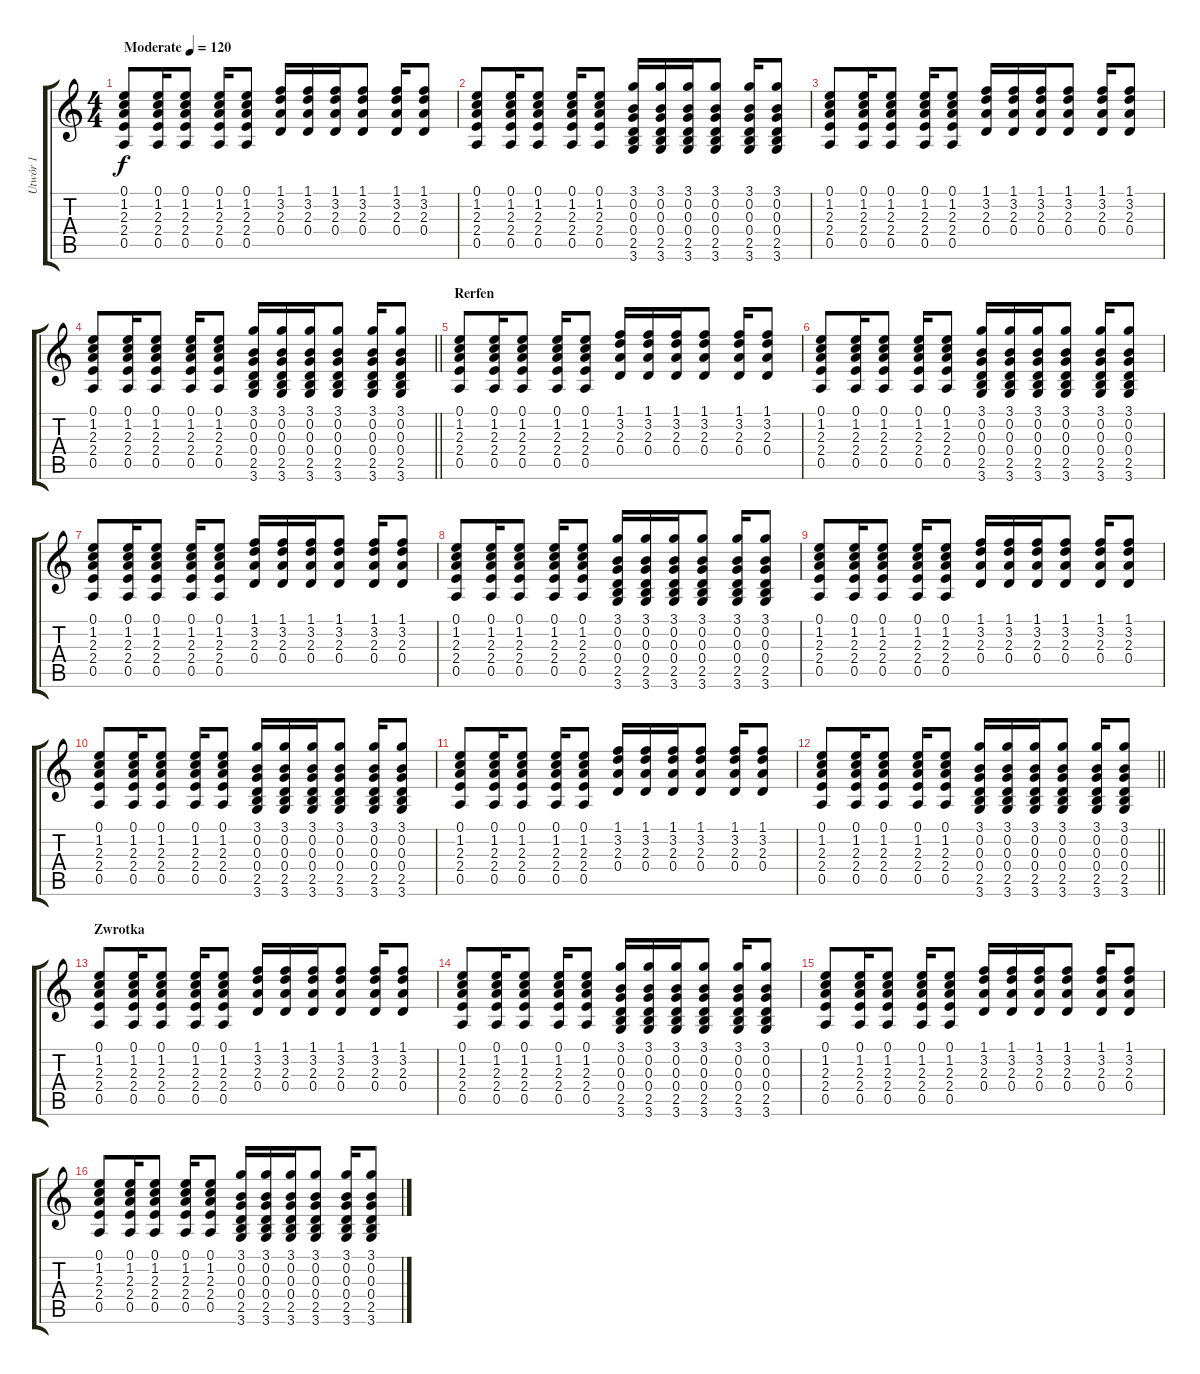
\track ("Utwór 1" "Utwór 1") {instrument electricguitarclean}
\staff {score tabs}
\tuning (E4 B3 G3 D3 A2 E2) {hide}
\ts (4 4)
\tempo (120 "Moderate")
\clef g2
\ks c
(0.1 1.2 2.3 2.4 0.5).8{dy f instrument electricguitarclean} (0.1 1.2 2.3 2.4 0.5).16 (0.1 1.2 2.3 2.4 0.5).8 (0.1 1.2 2.3 2.4 0.5).16 (0.1 1.2 2.3 2.4 0.5).8 (1.1 3.2 2.3 0.4).16 (1.1 3.2 2.3 0.4).16 (1.1 3.2 2.3 0.4).16 (1.1 3.2 2.3 0.4).8 (1.1 3.2 2.3 0.4).16 (1.1 3.2 2.3 0.4).8 |
(0.1 1.2 2.3 2.4 0.5).8 (0.1 1.2 2.3 2.4 0.5).16 (0.1 1.2 2.3 2.4 0.5).8 (0.1 1.2 2.3 2.4 0.5).16 (0.1 1.2 2.3 2.4 0.5).8 (3.1 0.2 0.3 0.4 2.5 3.6).16 (3.1 0.2 0.3 0.4 2.5 3.6).16 (3.1 0.2 0.3 0.4 2.5 3.6).16 (3.1 0.2 0.3 0.4 2.5 3.6).8 (3.1 0.2 0.3 0.4 2.5 3.6).16 (3.1 0.2 0.3 0.4 2.5 3.6).8 |
(0.1 1.2 2.3 2.4 0.5).8 (0.1 1.2 2.3 2.4 0.5).16 (0.1 1.2 2.3 2.4 0.5).8 (0.1 1.2 2.3 2.4 0.5).16 (0.1 1.2 2.3 2.4 0.5).8 (1.1 3.2 2.3 0.4).16 (1.1 3.2 2.3 0.4).16 (1.1 3.2 2.3 0.4).16 (1.1 3.2 2.3 0.4).8 (1.1 3.2 2.3 0.4).16 (1.1 3.2 2.3 0.4).8 |
\barLineRight lightlight
(0.1 1.2 2.3 2.4 0.5).8 (0.1 1.2 2.3 2.4 0.5).16 (0.1 1.2 2.3 2.4 0.5).8 (0.1 1.2 2.3 2.4 0.5).16 (0.1 1.2 2.3 2.4 0.5).8 (3.1 0.2 0.3 0.4 2.5 3.6).16 (3.1 0.2 0.3 0.4 2.5 3.6).16 (3.1 0.2 0.3 0.4 2.5 3.6).16 (3.1 0.2 0.3 0.4 2.5 3.6).8 (3.1 0.2 0.3 0.4 2.5 3.6).16 (3.1 0.2 0.3 0.4 2.5 3.6).8 |
\section ("" "Rerfen")
(0.1 1.2 2.3 2.4 0.5).8 (0.1 1.2 2.3 2.4 0.5).16 (0.1 1.2 2.3 2.4 0.5).8 (0.1 1.2 2.3 2.4 0.5).16 (0.1 1.2 2.3 2.4 0.5).8 (1.1 3.2 2.3 0.4).16 (1.1 3.2 2.3 0.4).16 (1.1 3.2 2.3 0.4).16 (1.1 3.2 2.3 0.4).8 (1.1 3.2 2.3 0.4).16 (1.1 3.2 2.3 0.4).8 |
(0.1 1.2 2.3 2.4 0.5).8 (0.1 1.2 2.3 2.4 0.5).16 (0.1 1.2 2.3 2.4 0.5).8 (0.1 1.2 2.3 2.4 0.5).16 (0.1 1.2 2.3 2.4 0.5).8 (3.1 0.2 0.3 0.4 2.5 3.6).16 (3.1 0.2 0.3 0.4 2.5 3.6).16 (3.1 0.2 0.3 0.4 2.5 3.6).16 (3.1 0.2 0.3 0.4 2.5 3.6).8 (3.1 0.2 0.3 0.4 2.5 3.6).16 (3.1 0.2 0.3 0.4 2.5 3.6).8 |
(0.1 1.2 2.3 2.4 0.5).8 (0.1 1.2 2.3 2.4 0.5).16 (0.1 1.2 2.3 2.4 0.5).8 (0.1 1.2 2.3 2.4 0.5).16 (0.1 1.2 2.3 2.4 0.5).8 (1.1 3.2 2.3 0.4).16 (1.1 3.2 2.3 0.4).16 (1.1 3.2 2.3 0.4).16 (1.1 3.2 2.3 0.4).8 (1.1 3.2 2.3 0.4).16 (1.1 3.2 2.3 0.4).8 |
(0.1 1.2 2.3 2.4 0.5).8 (0.1 1.2 2.3 2.4 0.5).16 (0.1 1.2 2.3 2.4 0.5).8 (0.1 1.2 2.3 2.4 0.5).16 (0.1 1.2 2.3 2.4 0.5).8 (3.1 0.2 0.3 0.4 2.5 3.6).16 (3.1 0.2 0.3 0.4 2.5 3.6).16 (3.1 0.2 0.3 0.4 2.5 3.6).16 (3.1 0.2 0.3 0.4 2.5 3.6).8 (3.1 0.2 0.3 0.4 2.5 3.6).16 (3.1 0.2 0.3 0.4 2.5 3.6).8 |
(0.1 1.2 2.3 2.4 0.5).8 (0.1 1.2 2.3 2.4 0.5).16 (0.1 1.2 2.3 2.4 0.5).8 (0.1 1.2 2.3 2.4 0.5).16 (0.1 1.2 2.3 2.4 0.5).8 (1.1 3.2 2.3 0.4).16 (1.1 3.2 2.3 0.4).16 (1.1 3.2 2.3 0.4).16 (1.1 3.2 2.3 0.4).8 (1.1 3.2 2.3 0.4).16 (1.1 3.2 2.3 0.4).8 |
(0.1 1.2 2.3 2.4 0.5).8 (0.1 1.2 2.3 2.4 0.5).16 (0.1 1.2 2.3 2.4 0.5).8 (0.1 1.2 2.3 2.4 0.5).16 (0.1 1.2 2.3 2.4 0.5).8 (3.1 0.2 0.3 0.4 2.5 3.6).16 (3.1 0.2 0.3 0.4 2.5 3.6).16 (3.1 0.2 0.3 0.4 2.5 3.6).16 (3.1 0.2 0.3 0.4 2.5 3.6).8 (3.1 0.2 0.3 0.4 2.5 3.6).16 (3.1 0.2 0.3 0.4 2.5 3.6).8 |
(0.1 1.2 2.3 2.4 0.5).8 (0.1 1.2 2.3 2.4 0.5).16 (0.1 1.2 2.3 2.4 0.5).8 (0.1 1.2 2.3 2.4 0.5).16 (0.1 1.2 2.3 2.4 0.5).8 (1.1 3.2 2.3 0.4).16 (1.1 3.2 2.3 0.4).16 (1.1 3.2 2.3 0.4).16 (1.1 3.2 2.3 0.4).8 (1.1 3.2 2.3 0.4).16 (1.1 3.2 2.3 0.4).8 |
\barLineRight lightlight
(0.1 1.2 2.3 2.4 0.5).8 (0.1 1.2 2.3 2.4 0.5).16 (0.1 1.2 2.3 2.4 0.5).8 (0.1 1.2 2.3 2.4 0.5).16 (0.1 1.2 2.3 2.4 0.5).8 (3.1 0.2 0.3 0.4 2.5 3.6).16 (3.1 0.2 0.3 0.4 2.5 3.6).16 (3.1 0.2 0.3 0.4 2.5 3.6).16 (3.1 0.2 0.3 0.4 2.5 3.6).8 (3.1 0.2 0.3 0.4 2.5 3.6).16 (3.1 0.2 0.3 0.4 2.5 3.6).8 |
\section ("" "Zwrotka")
(0.1 1.2 2.3 2.4 0.5).8 (0.1 1.2 2.3 2.4 0.5).16 (0.1 1.2 2.3 2.4 0.5).8 (0.1 1.2 2.3 2.4 0.5).16 (0.1 1.2 2.3 2.4 0.5).8 (1.1 3.2 2.3 0.4).16 (1.1 3.2 2.3 0.4).16 (1.1 3.2 2.3 0.4).16 (1.1 3.2 2.3 0.4).8 (1.1 3.2 2.3 0.4).16 (1.1 3.2 2.3 0.4).8 |
(0.1 1.2 2.3 2.4 0.5).8 (0.1 1.2 2.3 2.4 0.5).16 (0.1 1.2 2.3 2.4 0.5).8 (0.1 1.2 2.3 2.4 0.5).16 (0.1 1.2 2.3 2.4 0.5).8 (3.1 0.2 0.3 0.4 2.5 3.6).16 (3.1 0.2 0.3 0.4 2.5 3.6).16 (3.1 0.2 0.3 0.4 2.5 3.6).16 (3.1 0.2 0.3 0.4 2.5 3.6).8 (3.1 0.2 0.3 0.4 2.5 3.6).16 (3.1 0.2 0.3 0.4 2.5 3.6).8 |
(0.1 1.2 2.3 2.4 0.5).8 (0.1 1.2 2.3 2.4 0.5).16 (0.1 1.2 2.3 2.4 0.5).8 (0.1 1.2 2.3 2.4 0.5).16 (0.1 1.2 2.3 2.4 0.5).8 (1.1 3.2 2.3 0.4).16 (1.1 3.2 2.3 0.4).16 (1.1 3.2 2.3 0.4).16 (1.1 3.2 2.3 0.4).8 (1.1 3.2 2.3 0.4).16 (1.1 3.2 2.3 0.4).8 |
(0.1 1.2 2.3 2.4 0.5).8 (0.1 1.2 2.3 2.4 0.5).16 (0.1 1.2 2.3 2.4 0.5).8 (0.1 1.2 2.3 2.4 0.5).16 (0.1 1.2 2.3 2.4 0.5).8 (3.1 0.2 0.3 0.4 2.5 3.6).16 (3.1 0.2 0.3 0.4 2.5 3.6).16 (3.1 0.2 0.3 0.4 2.5 3.6).16 (3.1 0.2 0.3 0.4 2.5 3.6).8 (3.1 0.2 0.3 0.4 2.5 3.6).16 (3.1 0.2 0.3 0.4 2.5 3.6).8
